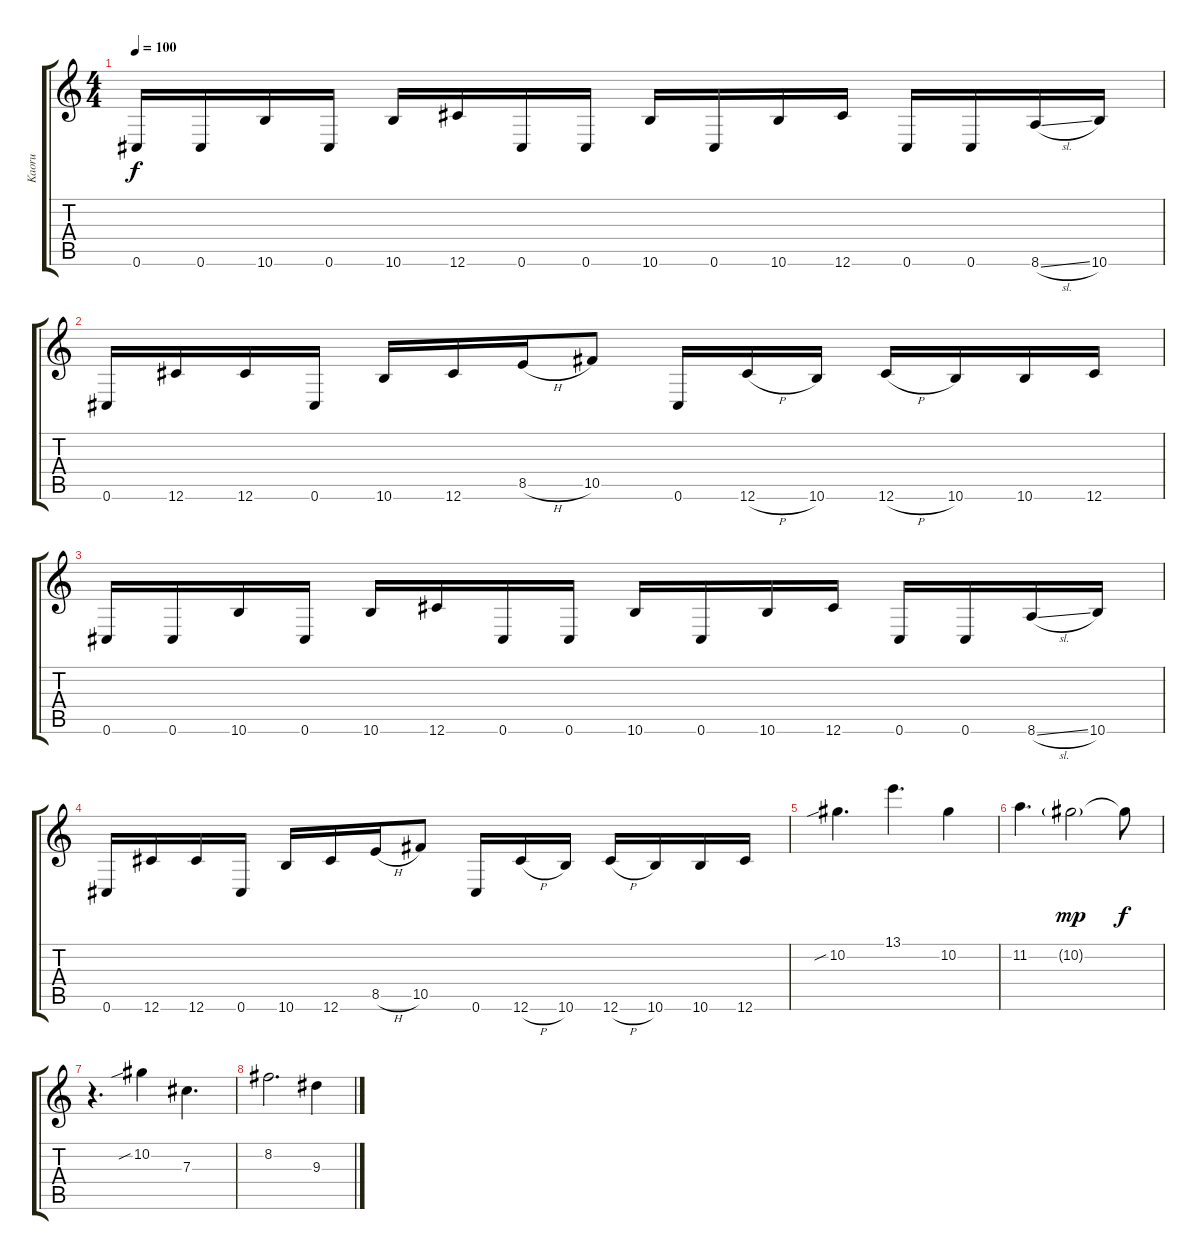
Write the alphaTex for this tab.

\track ("Kaoru" "Kaoru") {instrument overdrivenguitar}
\staff {score tabs}
\tuning (Eb4 Bb3 Gb3 Db3 Ab2 Db2) {hide}
\ts (4 4)
\tempo 100
\clef g2
\ks c
0.6.16{dy f} 0.6.16 10.6.16 0.6.16 10.6.16 12.6.16 0.6.16 0.6.16 10.6.16 0.6.16 10.6.16 12.6.16 0.6.16 0.6.16 8.6{sl}.16 10.6.16 |
0.6.16 12.6.16 12.6.16 0.6.16 10.6.16 12.6.16 8.5{h}.16 10.5.8 0.6.16 12.6{h}.16 10.6.16 12.6{h}.16 10.6.16 10.6.16 12.6.16 |
0.6.16 0.6.16 10.6.16 0.6.16 10.6.16 12.6.16 0.6.16 0.6.16 10.6.16 0.6.16 10.6.16 12.6.16 0.6.16 0.6.16 8.6{sl}.16 10.6.16 |
0.6.16 12.6.16 12.6.16 0.6.16 10.6.16 12.6.16 8.5{h}.16 10.5.8 0.6.16 12.6{h}.16 10.6.16 12.6{h}.16 10.6.16 10.6.16 12.6.16{instrument electricguitarjazz} |
10.2{sib}.4{d instrument electricguitarjazz} 13.1.4{d} 10.2.4 |
11.2.4{d} 10.2{g}.2{dy mp} 10.2{t}.8{dy f} |
r.4{d} 10.2{sib}.4 7.3.4{d} |
8.2.2{d} 9.3.4
